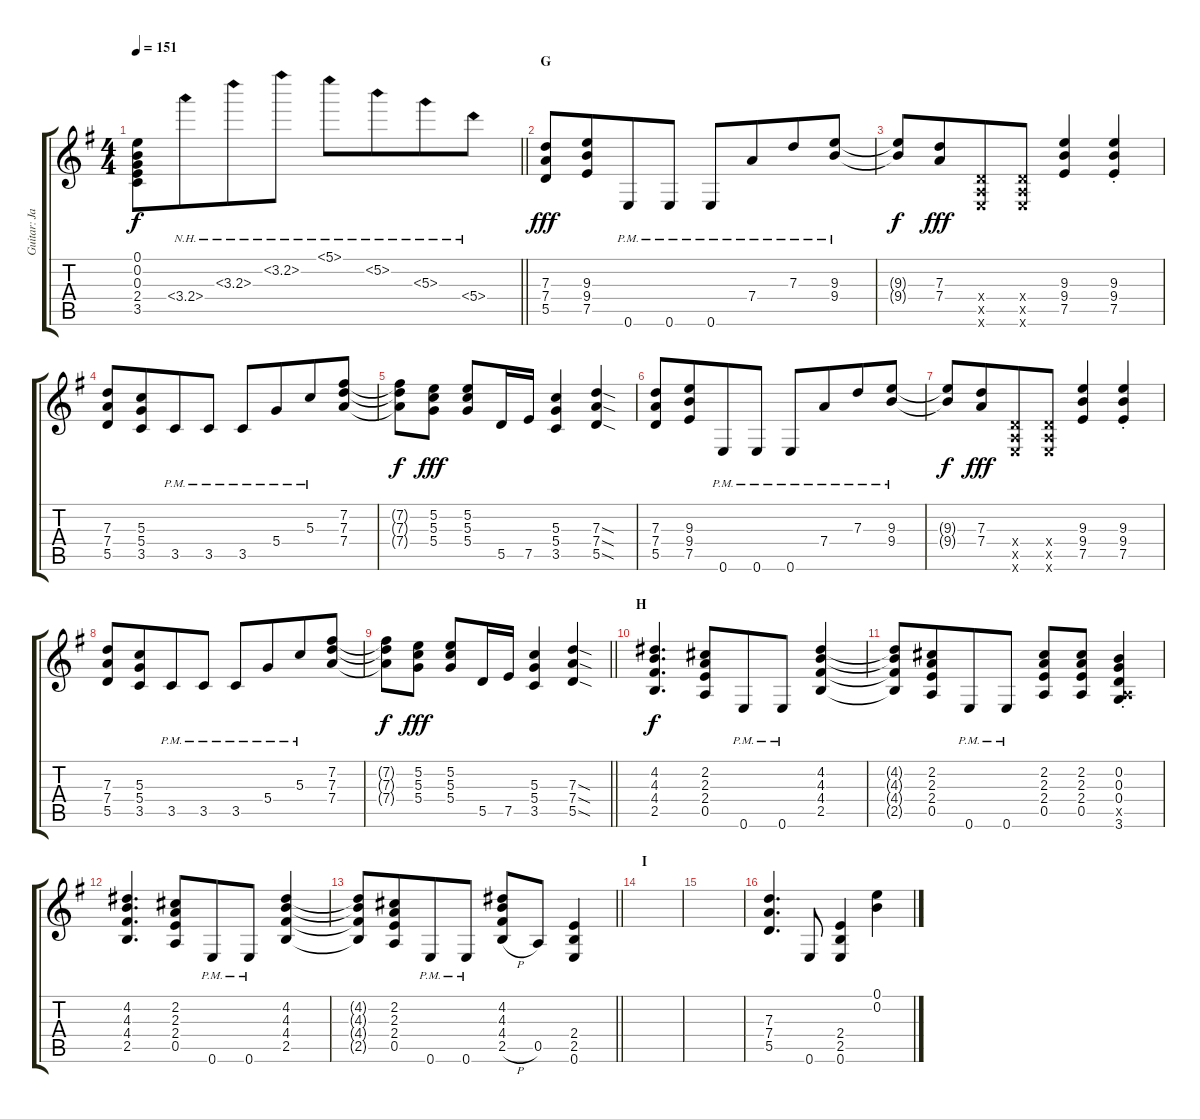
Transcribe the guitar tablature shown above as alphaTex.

\track ("Guitar: Jake II" "Guitar: Ja") {instrument distortionguitar}
\staff {score tabs}
\tuning (E4 B3 G3 D3 A2 E2) {hide}
\ts (4 4)
\tempo 151
\clef g2
\barLineRight lightlight
\ks g
(0.1{t} 0.2{t} 0.3{t} 2.4{t} 3.5{t}).8{dy f} 3.4{nh}.8{beam merge} 3.3{nh}.8 3.2{nh}.8 5.1{nh}.8 5.2{nh}.8{beam merge} 5.3{nh}.8 5.4{nh}.8 |
\section ("" "G")
(7.3 7.4 5.5).8{dy fff} (9.3 9.4 7.5).8{beam merge} 0.6{pm}.8 0.6{pm}.8 0.6{pm}.8 7.4{pm}.8{beam merge} 7.3{pm}.8 (9.3{pm} 9.4{pm}).8 |
(9.3{t} 9.4{t}).8{dy f} (7.3 7.4).8{dy fff beam merge} (0.4{x} 0.5{x} 0.6{x}).8 (0.4{x} 0.5{x} 0.6{x}).8 (9.3 9.4 7.5).4 (9.3{st} 9.4{st} 7.5{st}).4 |
(7.3 7.4 5.5).8 (5.3 5.4 3.5).8{beam merge} 3.5{pm}.8 3.5{pm}.8 3.5{pm}.8 5.4{pm}.8{beam merge} 5.3{pm}.8 (7.2 7.3 7.4).8 |
(7.2{t} 7.3{t} 7.4{t}).8{dy f} (5.2 5.3 5.4).8{dy fff} (5.2 5.3 5.4).8 5.5.16 7.5.16 (5.3 5.4 3.5).4 (7.3{sod} 7.4{sod} 5.5{sod}).4 |
(7.3 7.4 5.5).8 (9.3 9.4 7.5).8{beam merge} 0.6{pm}.8 0.6{pm}.8 0.6{pm}.8 7.4{pm}.8{beam merge} 7.3{pm}.8 (9.3{pm} 9.4{pm}).8 |
(9.3{t} 9.4{t}).8{dy f} (7.3 7.4).8{dy fff beam merge} (0.4{x} 0.5{x} 0.6{x}).8 (0.4{x} 0.5{x} 0.6{x}).8 (9.3 9.4 7.5).4 (9.3{st} 9.4{st} 7.5{st}).4 |
(7.3 7.4 5.5).8 (5.3 5.4 3.5).8{beam merge} 3.5{pm}.8 3.5{pm}.8 3.5{pm}.8 5.4{pm}.8{beam merge} 5.3{pm}.8 (7.2 7.3 7.4).8 |
\barLineRight lightlight
(7.2{t} 7.3{t} 7.4{t}).8{dy f} (5.2 5.3 5.4).8{dy fff} (5.2 5.3 5.4).8 5.5.16 7.5.16 (5.3 5.4 3.5).4 (7.3{sod} 7.4{sod} 5.5{sod}).4 |
\section ("" "H")
(4.2 4.3 4.4 2.5).4{d dy f} (2.2 2.3 2.4 0.5).8{beam merge} 0.6{pm}.8 0.6{pm}.8 (4.2 4.3 4.4 2.5).4 |
(4.2{t} 4.3{t} 4.4{t} 2.5{t}).8 (2.2 2.3 2.4 0.5).8{beam merge} 0.6{pm}.8 0.6{pm}.8{beam split} (2.2 2.3 2.4 0.5).8 (2.2 2.3 2.4 0.5).8{beam merge} (0.2{st} 0.3{st} 0.4{st} 0.5{x} 3.6{st}).4 |
(4.2 4.3 4.4 2.5).4{d} (2.2 2.3 2.4 0.5).8{beam merge} 0.6{pm}.8 0.6{pm}.8 (4.2 4.3 4.4 2.5).4 |
\barLineRight lightlight
(4.2{t} 4.3{t} 4.4{t} 2.5{t}).8 (2.2 2.3 2.4 0.5).8{beam merge} 0.6{pm}.8 0.6{pm}.8 (4.2 4.3 4.4 2.5{h}).8 0.5.8 (2.4 2.5 0.6).4 |
\section ("" "I")
|
|
(7.3 7.4 5.5).4{d} 0.6.8 (2.4 2.5 0.6).4 (0.1 0.2).4
